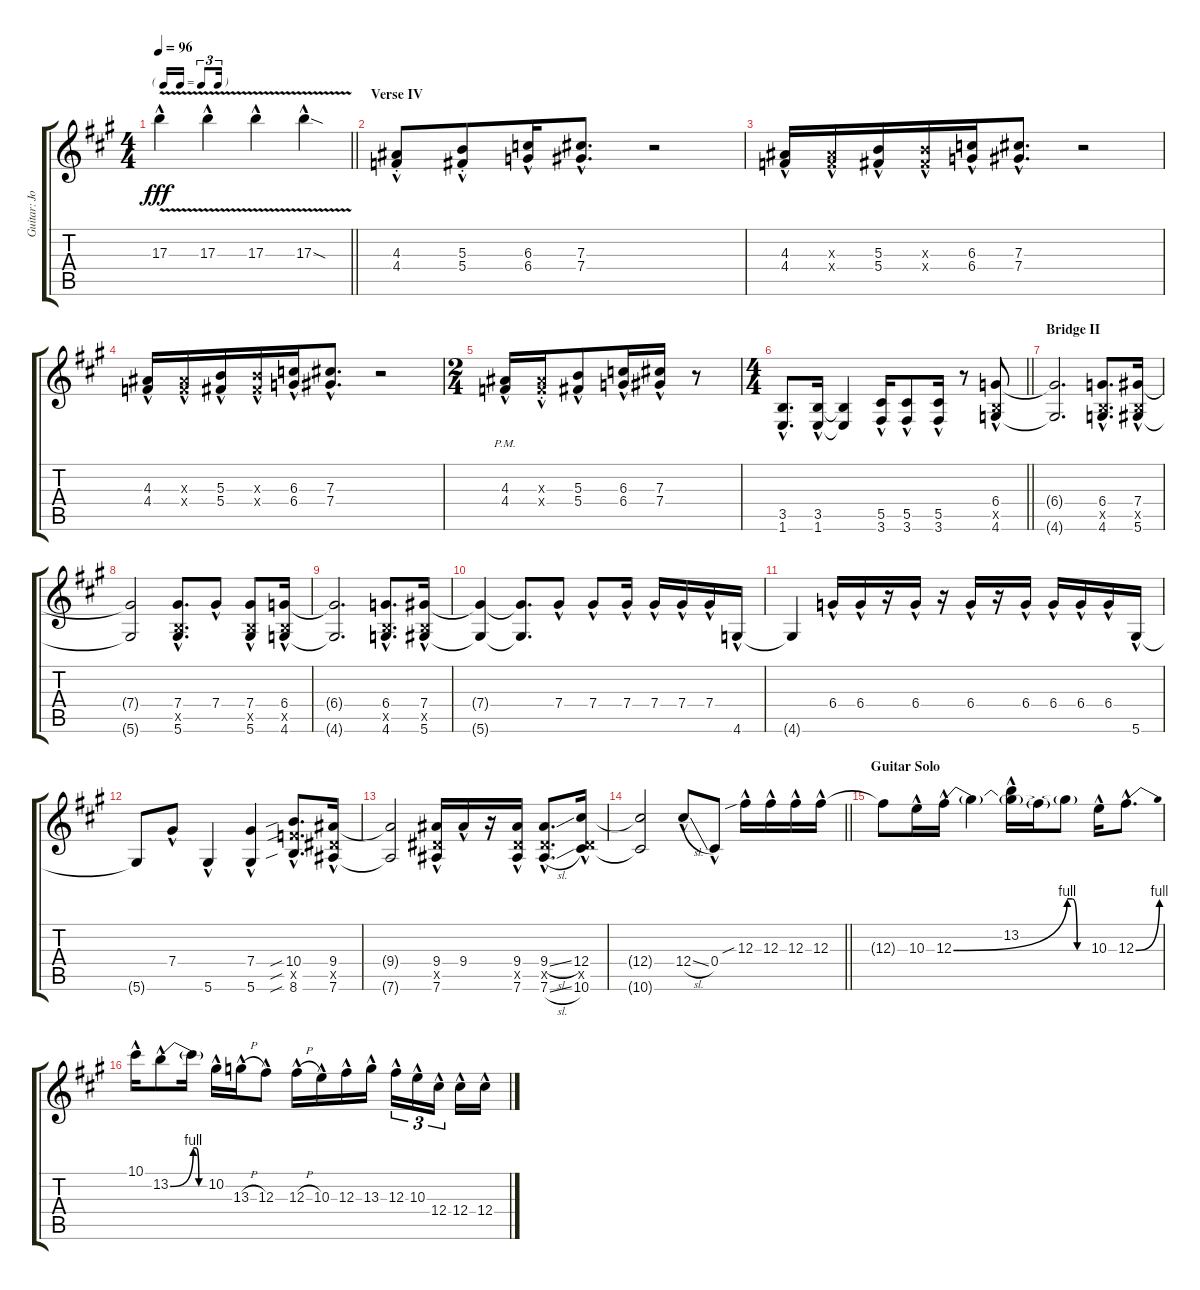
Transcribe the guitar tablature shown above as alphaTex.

\track ("Guitar: Joe" "Guitar: Jo") {instrument overdrivenguitar}
\staff {score tabs}
\tuning (Eb4 Bb3 Gb3 Db3 Ab2 Eb2) {hide}
\ts (4 4)
\tf triplet16th
\tempo 96
\clef g2
\barLineRight lightlight
\ks a
17.3{v hac}.4{dy fff} 17.3{v hac}.4 17.3{v hac}.4 17.3{v sod hac}.4 |
\section ("" "Verse IV")
(4.3{hac st} 4.4{hac st}).8 (5.3{hac st} 5.4{hac st}).8{beam merge} (6.3{hac} 6.4{hac}).16 (7.3{hac} 7.4{hac}).8{d} r.2 |
(4.3{hac} 4.4{hac}).16 (4.3{hac x} 4.4{hac x}).16 (5.3{hac} 5.4{hac}).16 (5.3{hac x} 5.4{hac x}).16{beam merge} (6.3{hac} 6.4{hac}).16 (7.3{hac} 7.4{hac}).8{d} r.2 |
(4.3{hac} 4.4{hac}).16 (4.3{hac x} 4.4{hac x}).16 (5.3{hac} 5.4{hac}).16 (5.3{hac x} 5.4{hac x}).16{beam merge} (6.3{hac} 6.4{hac}).16 (7.3{hac} 7.4{hac}).8{d} r.2 |
\ts (2 4)
(4.3{hac pm} 4.4{hac pm}).16 (4.3{hac st x} 4.4{hac st x}).16 (5.3{hac} 5.4{hac}).8{beam merge} (6.3{hac} 6.4{hac}).16 (7.3{hac} 7.4{hac}).16 r.8 |
\ts (4 4)
\barLineRight lightlight
(3.5{hac} 1.6{hac}).8{d} (3.5{hac} 1.6{hac}).16 (3.5{t} 1.6{t}).4 (5.5{hac} 3.6{hac}).16 (5.5{hac} 3.6{hac}).8 (5.5{hac} 3.6{hac}).16 r.8 (6.4{hac} 3.5{hac x} 4.6{hac}).8 |
\section ("" "Bridge II")
(6.4{t} 4.6{t}).2{d} (6.4{hac} 3.5{hac x} 4.6{hac}).8{d} (7.4{hac} 3.5{hac x} 5.6{hac}).16 |
(7.4{t} 5.6{t}).2 (7.4{hac} 3.5{hac x} 5.6{hac}).8{d} 7.4{hac}.8 (7.4{hac} 3.5{hac x} 5.6{hac}).8 (6.4{hac} 3.5{hac x} 4.6{hac}).16 |
(6.4{t} 4.6{t}).2{d} (6.4{hac} 3.5{hac x} 4.6{hac}).8{d} (7.4{hac} 3.5{hac x} 5.6{hac}).16 |
(7.4{t} 5.6{t}).4 (7.4{t} 5.6{t}).8{d} 7.4{hac}.8 7.4{hac}.8 7.4{hac}.16 7.4{hac}.16 7.4{hac}.16 7.4{hac}.16 4.6{hac}.16 |
4.6{t}.4 6.4{hac}.16 6.4{hac}.16 r.16 6.4{hac}.16 r.16 6.4{hac}.16 r.16 6.4{hac}.16 6.4{hac}.16 6.4{hac}.16 6.4{hac}.16 5.6{hac}.16 |
5.6{t}.8 7.4{hac}.8 5.6{hac}.4 (7.4{hac} 5.6{hac}).4 (10.4{sib hac} 9.5{sib hac x} 8.6{sib hac}).8{d} (9.4{hac} 7.5{hac x} 7.6{hac}).16 |
(9.4{t} 7.6{t}).2 (9.4{hac} 7.5{hac x} 7.6{hac}).16 9.4{hac}.16 r.16 (9.4{hac} 7.5{hac x} 7.6{hac}).16 (9.4{sl hac} 7.5{hac x} 7.6{sl hac}).8{d} (12.4{hac} 7.5{hac x} 10.6{hac}).16 |
\barLineRight lightlight
(12.4{t} 10.6{t}).2 12.4{sl hac}.8 0.4{hac}.8 12.3{sib hac}.16 12.3{hac}.16 12.3{hac}.16 12.3{hac}.16 |
\section ("" "Guitar Solo")
12.3{t}.8 10.3{hac}.16 12.3{be (bend 0 0 60 4) hac}.16 12.3{t}.4 (13.2{hac} 12.3{t}).16 12.3{t}.16 12.3{be (custom 0 4 15 4 30 0 60 0) t}.8 10.3{hac}.16 12.3{be (bend 0 0 60 4) hac}.8{d} |
10.1{hac}.16 13.2{be (bend 0 0 60 4) hac}.8 13.2{be (custom 0 4 15 4 30 0 60 0) t}.16 10.2{hac}.16 13.3{h hac}.16 12.3{hac}.8 12.3{h hac}.16 10.3{hac}.16 12.3{hac}.16 13.3{hac}.16 12.3{hac}.16{tu (3 2)} 10.3{hac}.16{tu (3 2)} 12.4{hac}.16{tu (3 2) beam splitsecondary} 12.4{hac}.16 12.4{hac}.16
